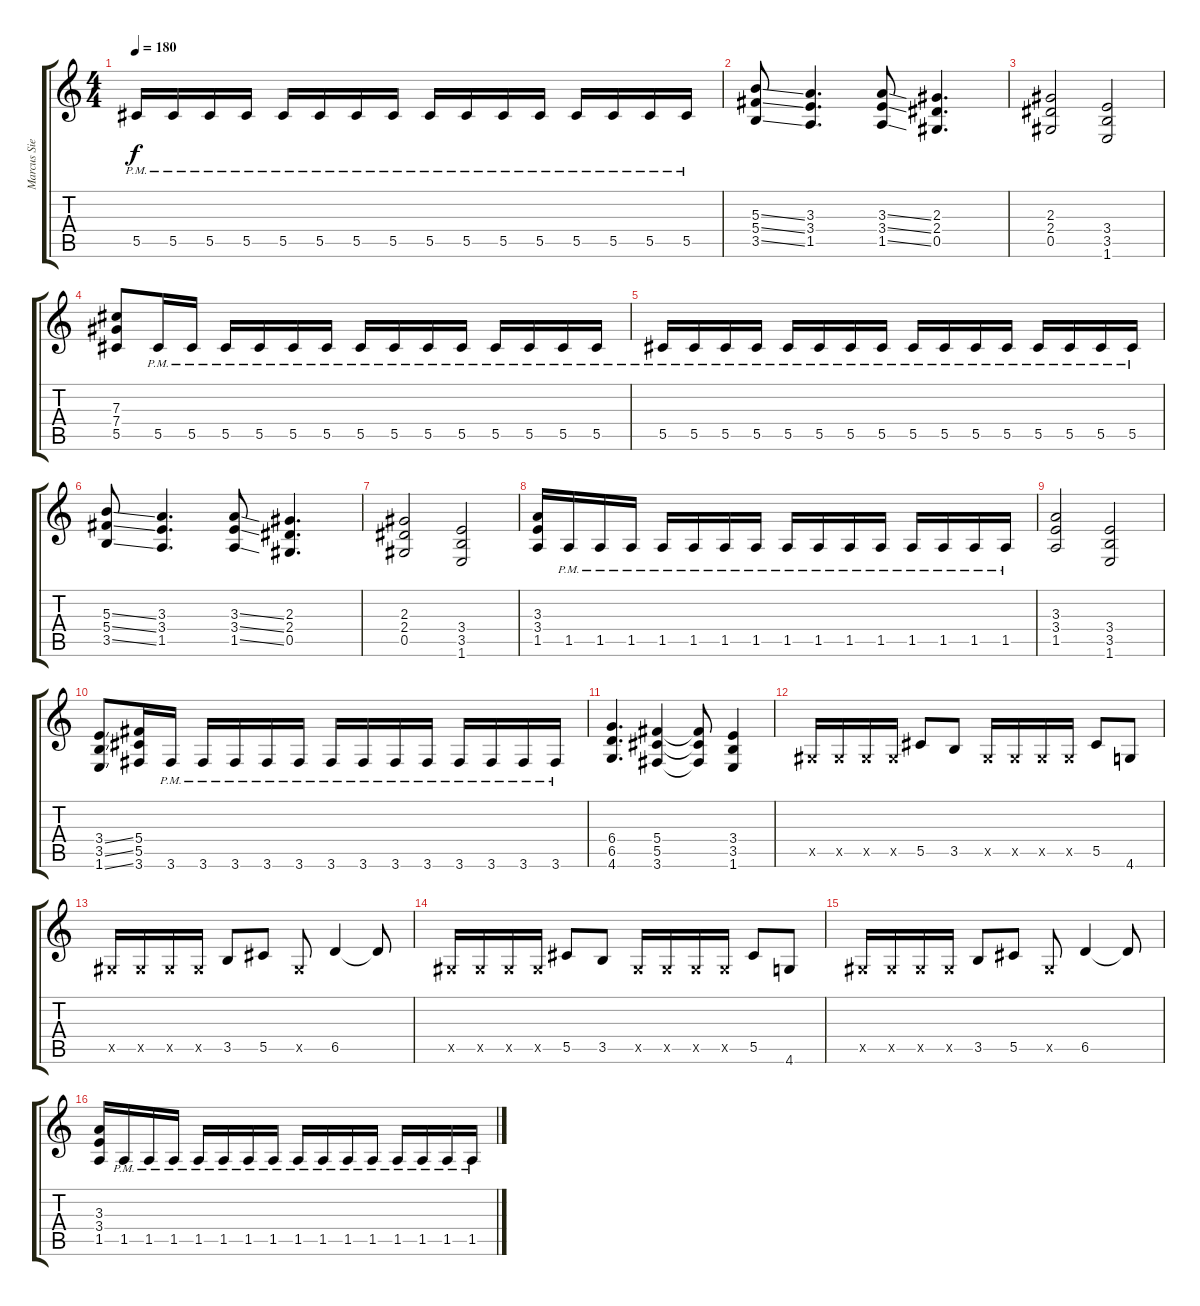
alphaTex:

\track ("Marcus Siepen" "Marcus Sie") {instrument distortionguitar}
\staff {score tabs}
\tuning (Eb4 Bb3 Gb3 Db3 Ab2 Eb2) {hide}
\ts (4 4)
\tempo 180
\clef g2
\ks c
5.5{pm}.16{dy f} 5.5{pm}.16 5.5{pm}.16 5.5{pm}.16 5.5{pm}.16 5.5{pm}.16 5.5{pm}.16 5.5{pm}.16 5.5{pm}.16 5.5{pm}.16 5.5{pm}.16 5.5{pm}.16 5.5{pm}.16 5.5{pm}.16 5.5{pm}.16 5.5{pm}.16 |
(5.3{ss} 5.4{ss} 3.5{ss}).8 (3.3 3.4 1.5).4{d} (3.3{ss} 3.4{ss} 1.5{ss}).8 (2.3 2.4 0.5).4{d} |
(2.3 2.4 0.5).2 (3.4 3.5 1.6).2 |
(7.3 7.4 5.5).8 5.5{pm}.16 5.5{pm}.16 5.5{pm}.16 5.5{pm}.16 5.5{pm}.16 5.5{pm}.16 5.5{pm}.16 5.5{pm}.16 5.5{pm}.16 5.5{pm}.16 5.5{pm}.16 5.5{pm}.16 5.5{pm}.16 5.5{pm}.16 |
5.5{pm}.16 5.5{pm}.16 5.5{pm}.16 5.5{pm}.16 5.5{pm}.16 5.5{pm}.16 5.5{pm}.16 5.5{pm}.16 5.5{pm}.16 5.5{pm}.16 5.5{pm}.16 5.5{pm}.16 5.5{pm}.16 5.5{pm}.16 5.5{pm}.16 5.5{pm}.16 |
(5.3{ss} 5.4{ss} 3.5{ss}).8 (3.3 3.4 1.5).4{d} (3.3{ss} 3.4{ss} 1.5{ss}).8 (2.3 2.4 0.5).4{d} |
(2.3 2.4 0.5).2 (3.4 3.5 1.6).2 |
(3.3 3.4 1.5).16 1.5{pm}.16 1.5{pm}.16 1.5{pm}.16 1.5{pm}.16 1.5{pm}.16 1.5{pm}.16 1.5{pm}.16 1.5{pm}.16 1.5{pm}.16 1.5{pm}.16 1.5{pm}.16 1.5{pm}.16 1.5{pm}.16 1.5{pm}.16 1.5{pm}.16 |
(3.3 3.4 1.5).2 (3.4 3.5 1.6).2 |
(3.4{ss} 3.5{ss} 1.6{ss}).8 (5.4 5.5 3.6).16 3.6{pm}.16 3.6{pm}.16 3.6{pm}.16 3.6{pm}.16 3.6{pm}.16 3.6{pm}.16 3.6{pm}.16 3.6{pm}.16 3.6{pm}.16 3.6{pm}.16 3.6{pm}.16 3.6{pm}.16 3.6{pm}.16 |
(6.4 6.5 4.6).4{d} (5.4 5.5 3.6).4 (5.4{t} 5.5{t} 3.6{t}).8 (3.4 3.5 1.6).4 |
0.5{x}.16 0.5{x}.16 0.5{x}.16 0.5{x}.16 5.5.8 3.5.8 0.5{x}.16 0.5{x}.16 0.5{x}.16 0.5{x}.16 5.5.8 4.6.8 |
0.5{x}.16 0.5{x}.16 0.5{x}.16 0.5{x}.16 3.5.8 5.5.8 0.5{x}.8 6.5.4 6.5{t}.8 |
0.5{x}.16 0.5{x}.16 0.5{x}.16 0.5{x}.16 5.5.8 3.5.8 0.5{x}.16 0.5{x}.16 0.5{x}.16 0.5{x}.16 5.5.8 4.6.8 |
0.5{x}.16 0.5{x}.16 0.5{x}.16 0.5{x}.16 3.5.8 5.5.8 0.5{x}.8 6.5.4 6.5{t}.8 |
(3.3 3.4 1.5).16 1.5{pm}.16 1.5{pm}.16 1.5{pm}.16 1.5{pm}.16 1.5{pm}.16 1.5{pm}.16 1.5{pm}.16 1.5{pm}.16 1.5{pm}.16 1.5{pm}.16 1.5{pm}.16 1.5{pm}.16 1.5{pm}.16 1.5{pm}.16 1.5{pm}.16
